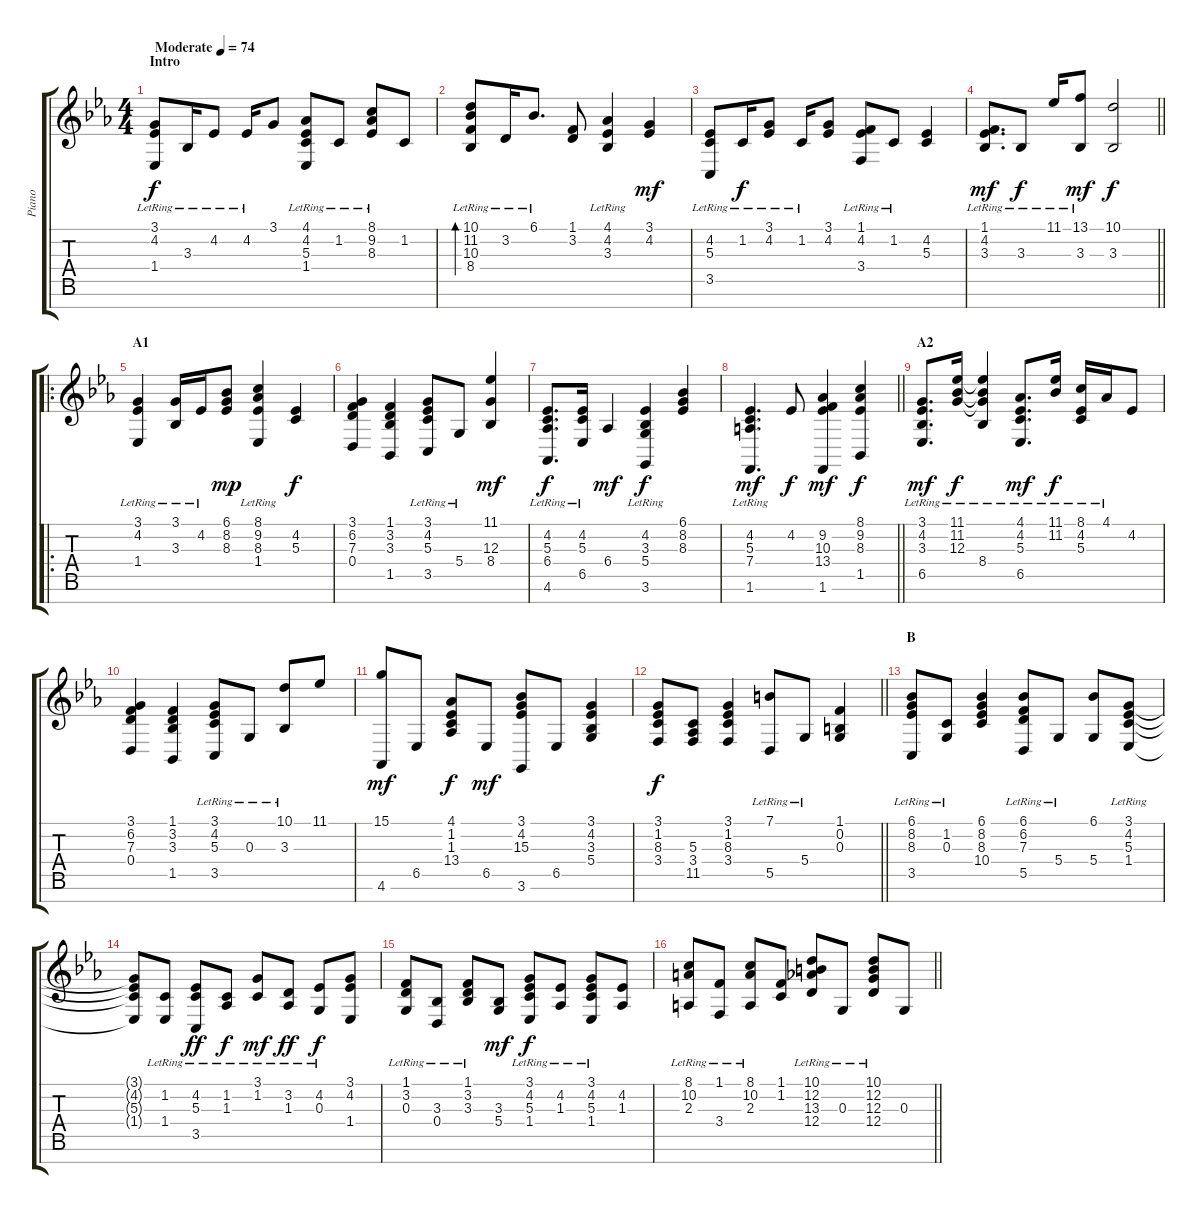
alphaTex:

\track ("Piano " "Piano ") {instrument acousticgrandpiano}
\staff {score tabs}
\tuning (E4 B3 G3 D3 A2 E2 B1) {hide}
\ts (4 4)
\section ("" "Intro")
\tempo (74 "Moderate")
\clef g2
\ks eb
(3.1{lr} 4.2{lr} 1.4{lr}).8{dy f instrument acousticgrandpiano} 3.3{lr}.16 4.2{lr}.8 4.2{lr}.16 3.1.8 (4.1{lr} 4.2{lr} 5.3{lr} 1.4{lr}).8 1.2{lr}.8 (8.1{lr} 9.2{lr} 8.3{lr}).8 1.2.8 |
(10.1{lr} 11.2{lr} 10.3{lr} 8.4{lr}).8{bd 120} 3.2{lr}.16 6.1{lr}.8{d} (1.1 3.2).8 (4.1{lr} 4.2{lr} 3.3{lr}).4 (3.1 4.2).4{dy mf} |
(4.2{lr} 5.3{lr} 3.5{lr}).8 1.2{lr}.16{dy f} (3.1{lr} 4.2{lr}).8 1.2{lr}.16 (3.1 4.2).8 (1.1{lr} 4.2{lr} 3.4{lr}).8 1.2{lr}.8 (4.2 5.3).4 |
\barLineRight lightlight
(1.1{lr} 4.2{lr} 3.3{lr}).8{d dy mf} 3.3{lr}.8{dy f} 11.1{lr}.16 (13.1{lr} 3.3{lr}).8{dy mf} (10.1 3.3).2{dy f} |
\ro
\section ("" "A1")
(3.1{lr} 4.2{lr} 1.4{lr}).4 (3.1{lr} 3.3{lr}).16 4.2{lr}.16 (6.1 8.2 8.3).8{dy mp} (8.1{lr} 9.2{lr} 8.3{lr} 1.4{lr}).4 (4.2 5.3).4{dy f} |
(3.1 6.2 7.3 0.4).4 (1.1 3.2 3.3 1.5).4 (3.1{lr} 4.2{lr} 5.3{lr} 3.5{lr}).8 5.4{lr}.8 (11.1 12.3 8.4).4{dy mf} |
(4.2{lr} 5.3{lr} 6.4{lr} 4.6{lr}).8{d dy f} (4.2{lr} 5.3{lr} 6.5{lr}).16 6.4.4{dy mf} (4.2{lr} 3.3{lr} 5.4 3.6{lr}).4{dy f} (6.1 8.2 8.3).4 |
\barLineRight lightlight
(4.2{lr} 5.3{lr} 7.4{lr} 1.6{lr}).4{d dy mf} 4.2.8{dy f} (9.2 10.3 13.4 1.6).4{dy mf} (8.1 9.2 8.3 1.5).4{dy f} |
\section ("" "A2")
(3.1{lr} 4.2{lr} 3.3{lr} 6.5{lr}).8{d dy mf} (11.1{lr} 11.2{lr} 12.3{lr}).16{dy f} (11.1{t} 11.2{t} 12.3{t} 8.4{lr}).4 (4.1{lr} 4.2{lr} 5.3{lr} 6.5{lr}).8{d dy mf} (11.1{lr} 11.2{lr}).16{dy f} (8.1{lr} 4.2{lr} 5.3{lr}).16 4.1{lr}.16 4.2.8 |
(3.1 6.2 7.3 0.4).4 (1.1 3.2 3.3 1.5).4 (3.1{lr} 4.2{lr} 5.3{lr} 3.5{lr}).8 0.3{lr}.8 (10.1{lr} 3.3{lr}).8 11.1.8 |
(15.1 4.6).8{dy mf} 6.5.8 (4.1 1.2 1.3 13.4).8{dy f} 6.5.8{dy mf} (3.1 4.2 15.3 3.6).8 6.5.8 (3.1 4.2 3.3 5.4).4 |
\barLineRight lightlight
(3.1 1.2 8.3 3.4).8{dy f} (5.3 3.4 11.5).8 (3.1 1.2 8.3 3.4).4 (7.1{lr} 5.5{lr}).8 5.4{lr}.8 (1.1 0.2 0.3).4 |
\section ("" "B")
(6.1{lr} 8.2{lr} 8.3{lr} 3.5{lr}).8 (1.2{lr} 0.3{lr}).8 (6.1 8.2 8.3 10.4).4 (6.1{lr} 6.2{lr} 7.3{lr} 5.5{lr}).8 5.4{lr}.8 (6.1 5.4).8 (3.1{lr} 4.2{lr} 5.3{lr} 1.4{lr}).8 |
(3.1{t} 4.2{t} 5.3{t} 1.4{t}).8 (1.2{lr} 1.4{lr}).8 (4.2{lr} 5.3{lr} 3.5{lr}).8{dy ff} (1.2{lr} 1.3{lr}).8{dy f} (3.1{lr} 1.2{lr}).8{dy mf} (3.2{lr} 1.3{lr}).8{dy ff} (4.2{lr} 0.3{lr}).8{dy f} (3.1 4.2 1.4).8 |
(1.1{lr} 3.2{lr} 0.3{lr}).8 (3.3{lr} 0.4{lr}).8 (1.1{lr} 3.2{lr} 3.3{lr}).8 (3.3 5.4).8{dy mf} (3.1{lr} 4.2{lr} 5.3{lr} 1.4{lr}).8{dy f} (4.2{lr} 1.3{lr}).8 (3.1{lr} 4.2{lr} 5.3{lr} 1.4{lr}).8 (4.2 1.3).8 |
\barLineRight lightlight
(8.1{lr} 10.2{lr} 2.3{lr}).8 (1.1{lr} 3.4{lr}).8 (8.1{lr} 10.2{lr} 2.3{lr}).8 (1.1 1.2).8 (10.1{lr} 12.2{lr} 13.3{lr} 12.4{lr}).8 0.3{lr}.8 (10.1{lr} 12.2{lr} 12.3{lr} 12.4{lr}).8 0.3.8
